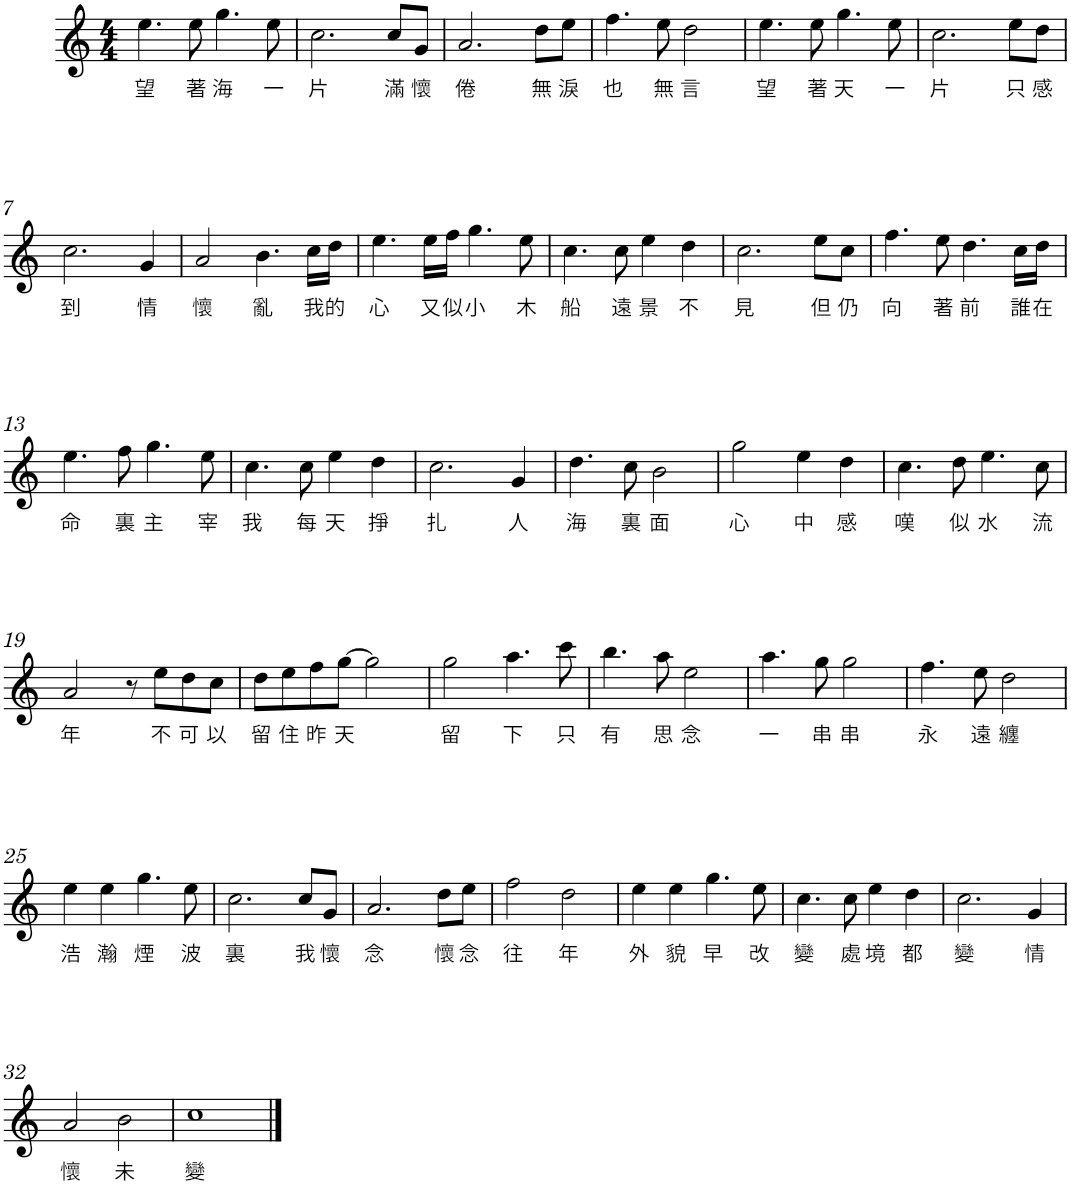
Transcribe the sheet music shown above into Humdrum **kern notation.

**kern	**text
*part1	*part1
*staff1	*staff1
*I"Piano	*
*I'Pno	*
*clefG2	*
*k[]	*
*M4/4	*
=1	=1
!	!LO:LY:b
4.ee\	望
!	!LO:LY:b
8ee\	著
!	!LO:LY:b
4.gg\	海
!	!LO:LY:b
8ee\	一
=2	=2
!	!LO:LY:b
2.cc\	片
!	!LO:LY:b
8cc/L	滿
!	!LO:LY:b
8g/J	懷
=3	=3
!	!LO:LY:b
2.a/	倦
!	!LO:LY:b
8dd\L	無
!	!LO:LY:b
8ee\J	淚
=4	=4
!	!LO:LY:b
4.ff\	也
!	!LO:LY:b
8ee\	無
!	!LO:LY:b
2dd\	言
=5	=5
!	!LO:LY:b
4.ee\	望
!	!LO:LY:b
8ee\	著
!	!LO:LY:b
4.gg\	天
!	!LO:LY:b
8ee\	一
=6	=6
!	!LO:LY:b
2.cc\	片
!	!LO:LY:b
8ee\L	只
!	!LO:LY:b
8dd\J	感
!!LO:LB:g=z
=7	=7
!	!LO:LY:b
2.cc\	到
!	!LO:LY:b
4g/	情
=8	=8
!	!LO:LY:b
2a/	懷
!	!LO:LY:b
4.b\	亂
!	!LO:LY:b
16cc\LL	我
!	!LO:LY:b
16dd\JJ	的
=9	=9
!	!LO:LY:b
4.ee\	心
!	!LO:LY:b
16ee\LL	又
!	!LO:LY:b
16ff\JJ	似
!	!LO:LY:b
4.gg\	小
!	!LO:LY:b
8ee\	木
=10	=10
!	!LO:LY:b
4.cc\	船
!	!LO:LY:b
8cc\	遠
!	!LO:LY:b
4ee\	景
!	!LO:LY:b
4dd\	不
=11	=11
!	!LO:LY:b
2.cc\	見
!	!LO:LY:b
8ee\L	但
!	!LO:LY:b
8cc\J	仍
=12	=12
!	!LO:LY:b
4.ff\	向
!	!LO:LY:b
8ee\	著
!	!LO:LY:b
4.dd\	前
!	!LO:LY:b
16cc\LL	誰
!	!LO:LY:b
16dd\JJ	在
!!LO:LB:g=z
=13	=13
!	!LO:LY:b
4.ee\	命
!	!LO:LY:b
8ff\	裏
!	!LO:LY:b
4.gg\	主
!	!LO:LY:b
8ee\	宰
=14	=14
!	!LO:LY:b
4.cc\	我
!	!LO:LY:b
8cc\	每
!	!LO:LY:b
4ee\	天
!	!LO:LY:b
4dd\	掙
=15	=15
!	!LO:LY:b
2.cc\	扎
!	!LO:LY:b
4g/	人
=16	=16
!	!LO:LY:b
4.dd\	海
!	!LO:LY:b
8cc\	裏
!	!LO:LY:b
2b\	面
=17	=17
!	!LO:LY:b
2gg\	心
!	!LO:LY:b
4ee\	中
!	!LO:LY:b
4dd\	感
=18	=18
!	!LO:LY:b
4.cc\	嘆
!	!LO:LY:b
8dd\	似
!	!LO:LY:b
4.ee\	水
!	!LO:LY:b
8cc\	流
!!LO:LB:g=z
=19	=19
!	!LO:LY:b
2a/	年
8r	.
!	!LO:LY:b
8ee\L	不
!	!LO:LY:b
8dd\	可
!	!LO:LY:b
8cc\J	以
=20	=20
!	!LO:LY:b
8dd\L	留
!	!LO:LY:b
8ee\	住
!	!LO:LY:b
8ff\	昨
!	!LO:LY:b
[8gg\J	天
2gg\]	.
=21	=21
!	!LO:LY:b
2gg\	留
!	!LO:LY:b
4.aa\	下
!	!LO:LY:b
8ccc\	只
=22	=22
!	!LO:LY:b
4.bb\	有
!	!LO:LY:b
8aa\	思
!	!LO:LY:b
2ee\	念
=23	=23
!	!LO:LY:b
4.aa\	一
!	!LO:LY:b
8gg\	串
!	!LO:LY:b
2gg\	串
=24	=24
!	!LO:LY:b
4.ff\	永
!	!LO:LY:b
8ee\	遠
!	!LO:LY:b
2dd\	纏
!!LO:LB:g=z
=25	=25
!	!LO:LY:b
4ee\	浩
!	!LO:LY:b
4ee\	瀚
!	!LO:LY:b
4.gg\	煙
!	!LO:LY:b
8ee\	波
=26	=26
!	!LO:LY:b
2.cc\	裏
!	!LO:LY:b
8cc/L	我
!	!LO:LY:b
8g/J	懷
=27	=27
!	!LO:LY:b
2.a/	念
!	!LO:LY:b
8dd\L	懷
!	!LO:LY:b
8ee\J	念
=28	=28
!	!LO:LY:b
2ff\	往
!	!LO:LY:b
2dd\	年
=29	=29
!	!LO:LY:b
4ee\	外
!	!LO:LY:b
4ee\	貌
!	!LO:LY:b
4.gg\	早
!	!LO:LY:b
8ee\	改
=30	=30
!	!LO:LY:b
4.cc\	變
!	!LO:LY:b
8cc\	處
!	!LO:LY:b
4ee\	境
!	!LO:LY:b
4dd\	都
=31	=31
!	!LO:LY:b
2.cc\	變
!	!LO:LY:b
4g/	情
!!LO:LB:g=z
=32	=32
!	!LO:LY:b
2a/	懷
!	!LO:LY:b
2b\	未
=33	=33
!	!LO:LY:b
1cc	變
==	==
*-	*-
